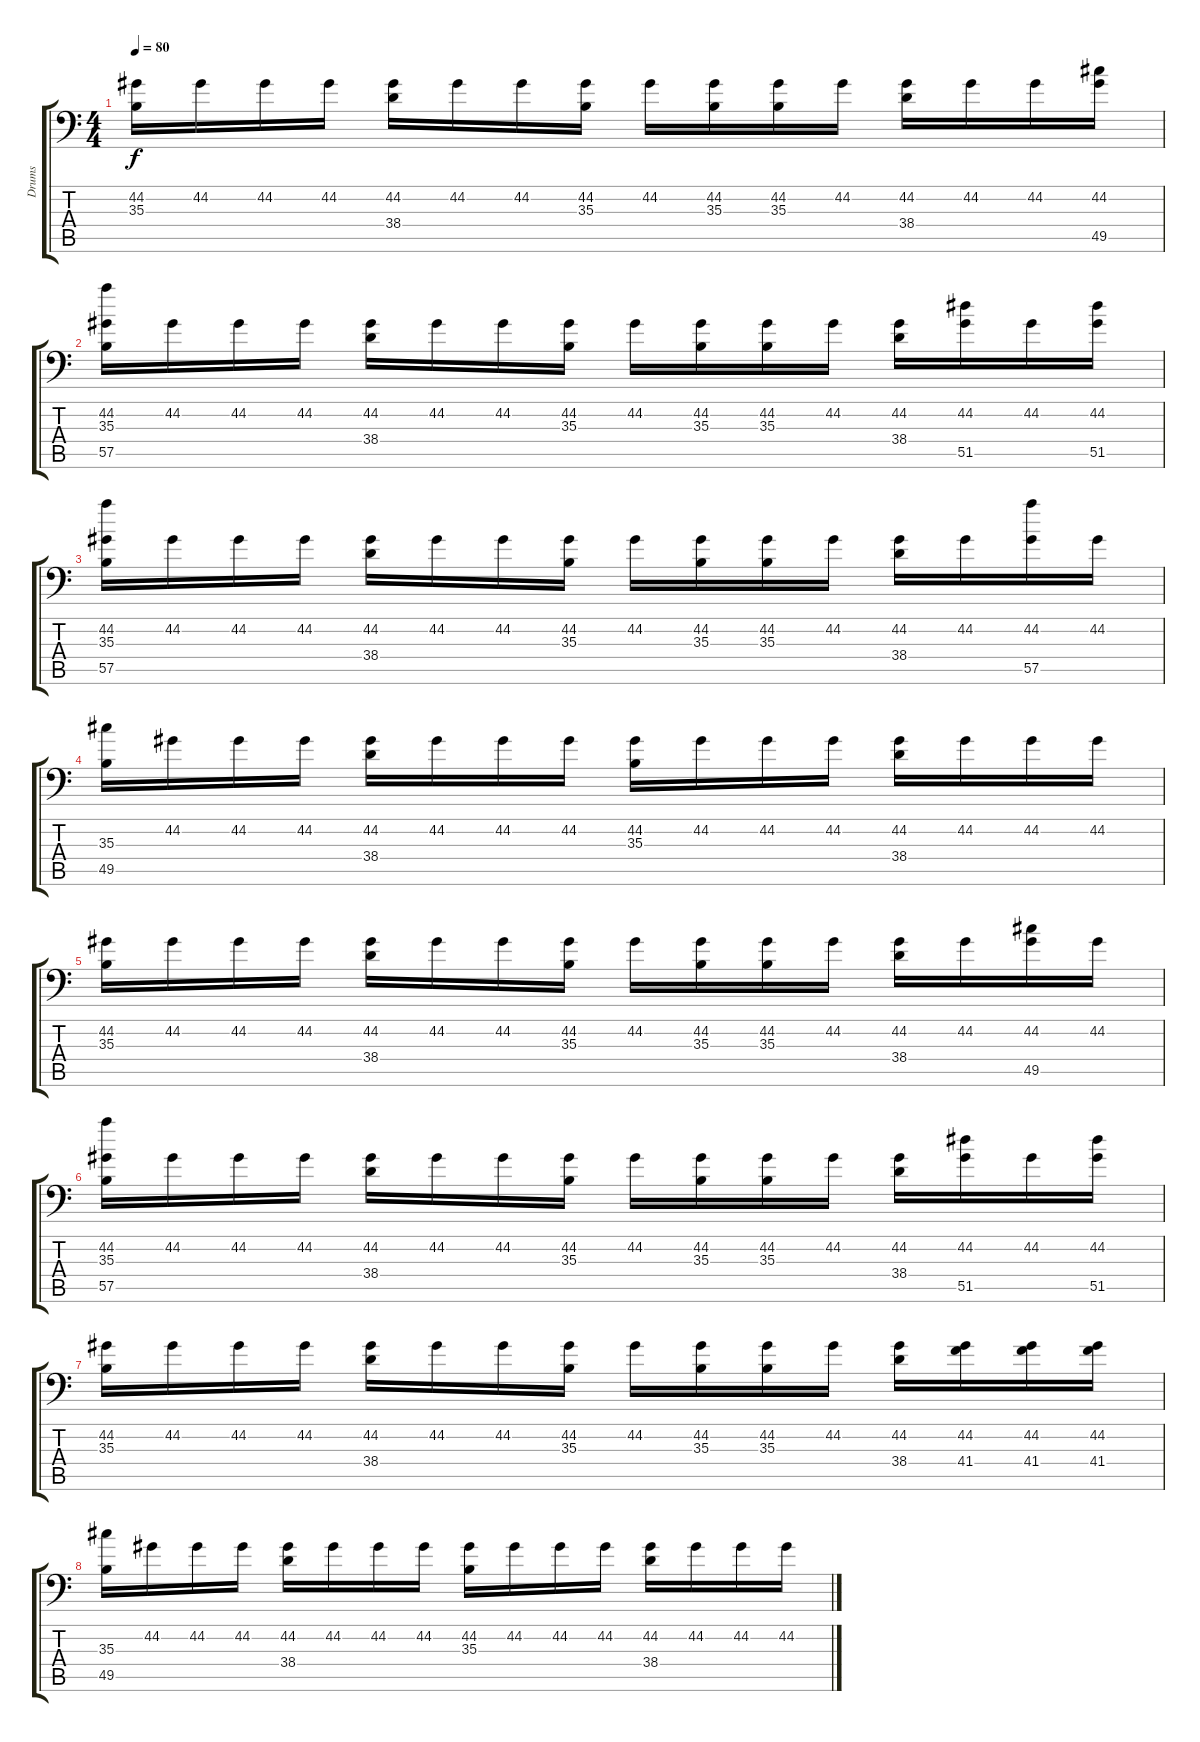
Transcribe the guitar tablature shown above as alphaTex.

\track ("Drums" "Drums") {instrument acousticgrandpiano}
\staff {score tabs}
\tuning (C-1 C-1 C-1 C-1 C-1 C-1) {hide}
\ts (4 4)
\tempo 80
\clef f4
\ks c
(44.2 35.3).16{dy f} 44.2.16 44.2.16 44.2.16 (44.2 38.4).16 44.2.16 44.2.16 (44.2 35.3).16 44.2.16 (44.2 35.3).16 (44.2 35.3).16 44.2.16 (44.2 38.4).16 44.2.16 44.2.16 (44.2 49.5).16 |
(44.2 35.3 57.5).16 44.2.16 44.2.16 44.2.16 (44.2 38.4).16 44.2.16 44.2.16 (44.2 35.3).16 44.2.16 (44.2 35.3).16 (44.2 35.3).16 44.2.16 (44.2 38.4).16 (44.2 51.5).16 44.2.16 (44.2 51.5).16 |
(44.2 35.3 57.5).16 44.2.16 44.2.16 44.2.16 (44.2 38.4).16 44.2.16 44.2.16 (44.2 35.3).16 44.2.16 (44.2 35.3).16 (44.2 35.3).16 44.2.16 (44.2 38.4).16 44.2.16 (44.2 57.5).16 44.2.16 |
(35.3 49.5).16 44.2.16 44.2.16 44.2.16 (44.2 38.4).16 44.2.16 44.2.16 44.2.16 (44.2 35.3).16 44.2.16 44.2.16 44.2.16 (44.2 38.4).16 44.2.16 44.2.16 44.2.16 |
(44.2 35.3).16 44.2.16 44.2.16 44.2.16 (44.2 38.4).16 44.2.16 44.2.16 (44.2 35.3).16 44.2.16 (44.2 35.3).16 (44.2 35.3).16 44.2.16 (44.2 38.4).16 44.2.16 (44.2 49.5).16 44.2.16 |
(44.2 35.3 57.5).16 44.2.16 44.2.16 44.2.16 (44.2 38.4).16 44.2.16 44.2.16 (44.2 35.3).16 44.2.16 (44.2 35.3).16 (44.2 35.3).16 44.2.16 (44.2 38.4).16 (44.2 51.5).16 44.2.16 (44.2 51.5).16 |
(44.2 35.3).16 44.2.16 44.2.16 44.2.16 (44.2 38.4).16 44.2.16 44.2.16 (44.2 35.3).16 44.2.16 (44.2 35.3).16 (44.2 35.3).16 44.2.16 (44.2 38.4).16 (44.2 41.4).16 (44.2 41.4).16 (44.2 41.4).16 |
(35.3 49.5).16 44.2.16 44.2.16 44.2.16 (44.2 38.4).16 44.2.16 44.2.16 44.2.16 (44.2 35.3).16 44.2.16 44.2.16 44.2.16 (44.2 38.4).16 44.2.16 44.2.16 44.2.16
